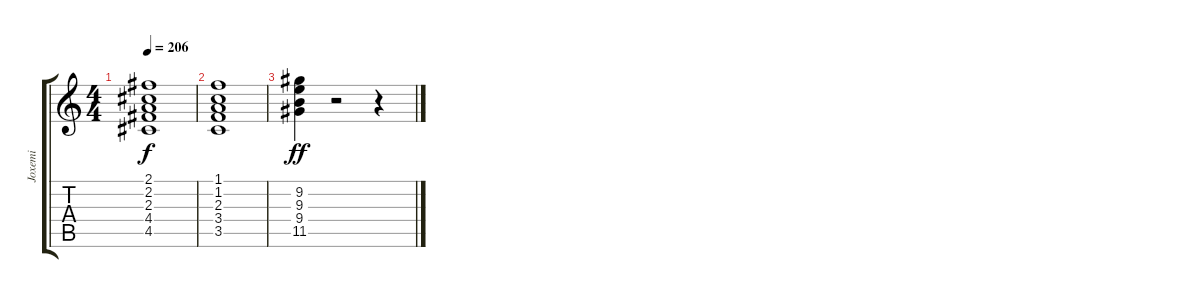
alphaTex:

\track ("Joxemi" "Joxemi") {instrument distortionguitar}
\staff {score tabs}
\tuning (E4 B3 G3 D3 A2 E2) {hide}
\ts (4 4)
\tempo 206
\clef g2
\ks c
(2.1 2.2 2.3 4.4 4.5).1{dy f} |
(1.1 1.2 2.3 3.4 3.5).1 |
(9.2 9.3 9.4 11.5).4{dy ff} r.2 r.4
